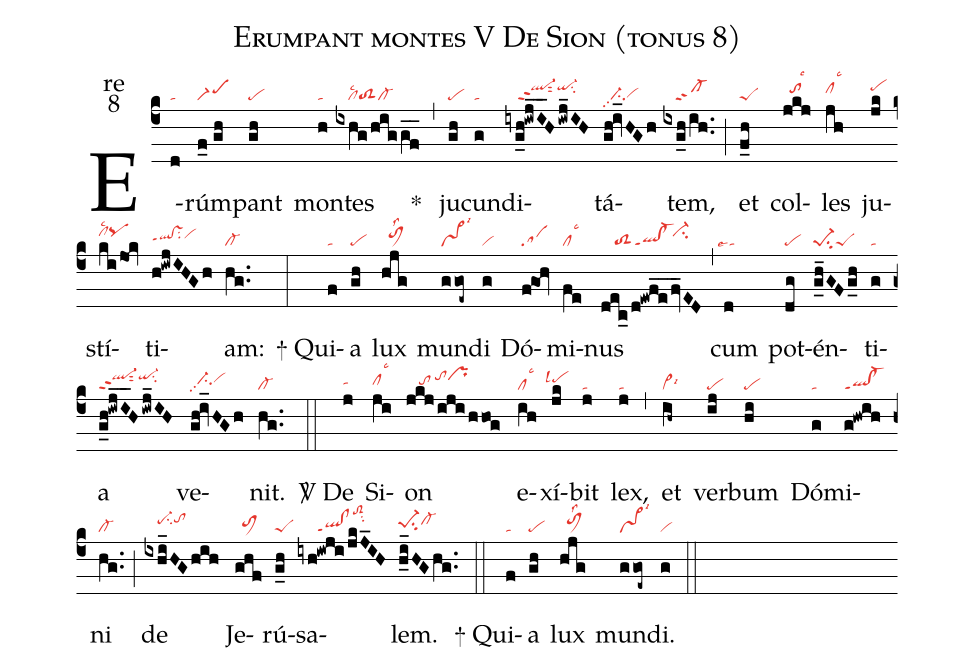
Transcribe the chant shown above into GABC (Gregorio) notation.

name:Erumpant montes V De Sion (tonus 8);
office-part:re;
mode:8;
nabc-lines:1;
%%
(c4) E(d|ta)rúm(f_0//gh|scM1)pant(gh|pe) mon(h|ta)tes(ixhg/higgf__|////cllsc2toS2cl-) <sp>*</sp>(,) ju(gh|pe)cun(g|ta)di(iyg_h!iwjI__H/iwj_IH|////ql-hjppt2sut2qi-hjsu2)tá(gh!iv_HGh|//ci-pp2vihg)tem,(ixg_h/ih..|////cl-ppt2) (;) et(f_h|peS) col(jkj|//tohilsc3)les(jh|clhilsc3) ju(jk|pehj)stí(kijok|clhjlsc2pqhj)ti(h!iwjIHGh|qlhh!vshhppt1su2vihi)am:(hg..|cl-) (:) <sp>+</sp> Qui(f|ta)a(gh|pe) lux(hjg|//toM1hilss2) mun(ggoe~|vs>lsi3)di(g|vi) Dó(f@goh|sa)mi(fe|cllsc3)nus(dec_/d!ewfe__/fv_ED|////toS2ql!cl-ppt1`ci-hj) (,) cum(d|``talse4) pot(dg|pe)én(g_h_GFg_h|pe-1su2peS)ti(g|ta)a(g_h!iwjI__H/iwj_IH|ql-hjppt2sut2qi-hjsu2) ve(gh!iv_HGh|//ci-hhpp2vihi)nit.(hg..|cl-) (::)

<sp>V/</sp> De(j|tahh) Si(ji|clhhlsc3)on(jkj/iji/hhog|////tohh/tohjprhj) e(ih|cllsc3)xí(jk|``pehilsl4)bit(j|ta) lex,(j|ta) (,) et(ih~|vi>lsi6) ver(ij|pe)bum(hi|pe) Dó(g|ta)mi(g!hwih|ql!cl-ppt1)ni(hg..|cl-) (;) de(ixhi_HGhih|////pe-hisu2tohj) Je(ghf|//toM1hh)rú(g_h|peS)sa(iyh!iwji/jkJ_IH|//////ql!clppt1toS2hmsu2)lem.(h_i_HGhg..|pe-1hhsu2cl-hi) (::)

<sp>+</sp> Qui(f|ta)a(gh|pe) lux(hjg|//toM1hilss2) mun(ggoe~|vs>lsi3)di.(g|vi) (::)
